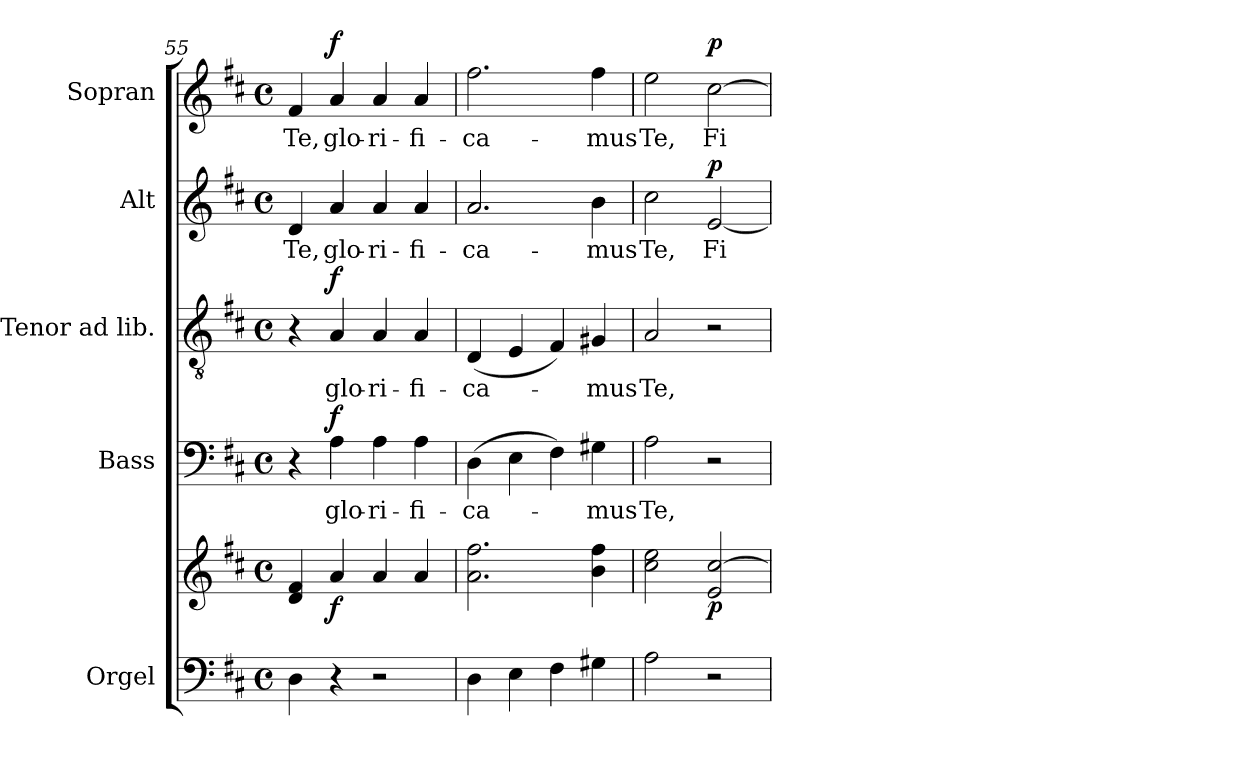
**kern	**kern	**dynam	**kern	**text	**dynam	**kern	**text	**dynam	**kern	**text	**dynam	**kern	**text	**dynam
*part5	*part5	*part5	*part4	*part4	*part4	*part3	*part3	*part3	*part2	*part2	*part2	*part1	*part1	*part1
*staff6	*staff5	*staff5/6	*staff4	*staff4	*staff4	*staff3	*staff3	*staff3	*staff2	*staff2	*staff2	*staff1	*staff1	*staff1
*I"Orgel	*	*	*I"Bass	*	*	*I"Tenor ad lib.	*	*	*I"Alt	*	*	*I"Sopran	*	*
*I'Org.	*	*	*I'B.	*	*	*I'T.	*	*	*I'A.	*	*	*I'S.	*	*
*clefF4	*clefG2	*	*clefF4	*	*	*clefGv2	*	*	*clefG2	*	*	*clefG2	*	*
*k[f#c#]	*k[f#c#]	*	*k[f#c#]	*	*	*k[f#c#]	*	*	*k[f#c#]	*	*	*k[f#c#]	*	*
*D:	*D:	*	*D:	*	*	*D:	*	*	*D:	*	*	*D:	*	*
*M4/4	*M4/4	*	*M4/4	*	*	*M4/4	*	*	*M4/4	*	*	*M4/4	*	*
*met(c)	*met(c)	*	*met(c)	*	*	*met(c)	*	*	*met(c)	*	*	*met(c)	*	*
=55	=55	=55	=55	=55	=55	=55	=55	=55	=55	=55	=55	=55	=55	=55
!	!	!	!	!	!	!	!	!	!	!LO:LY:b	!	!	!LO:LY:b	!
4D\	4d/ 4f#/	.	4r	.	.	4r	.	.	4d/	Te,	.	4f#/	Te,	.
!	!	!LO:DY:b	!	!LO:LY:b	!LO:DY:a	!	!LO:LY:b	!LO:DY:a	!	!LO:LY:b	!	!	!LO:LY:b	!LO:DY:a
4r	4a/	f	4A\	glo-	f	4A/	glo-	f	4a/	glo-	.	4a/	glo-	f
!	!	!	!	!LO:LY:b	!	!	!LO:LY:b	!	!	!LO:LY:b	!	!	!LO:LY:b	!
2r	4a/	.	4A\	-ri-	.	4A/	-ri-	.	4a/	-ri-	.	4a/	-ri-	.
!	!	!	!	!LO:LY:b	!	!	!LO:LY:b	!	!	!LO:LY:b	!	!	!LO:LY:b	!
.	4a/	.	4A\	-fi-	.	4A/	-fi-	.	4a/	-fi-	.	4a/	-fi-	.
=56	=56	=56	=56	=56	=56	=56	=56	=56	=56	=56	=56	=56	=56	=56
!	!	!	!	!LO:LY:b	!	!	!LO:LY:b	!	!	!LO:LY:b	!	!	!LO:LY:b	!
4D\	2.a\ 2.ff#\	.	(>4D\	-ca-	.	(<4D/	-ca-	.	2.a/	-ca-	.	2.ff#\	-ca-	.
4E\	.	.	4E\	.	.	4E/	.	.	.	.	.	.	.	.
4F#\	.	.	4F#\)	.	.	4F#/)	.	.	.	.	.	.	.	.
!	!	!	!	!LO:LY:b	!	!	!LO:LY:b	!	!	!LO:LY:b	!	!	!LO:LY:b	!
4G#X\	4b\ 4ff#\	.	4G#X\	-mus	.	4G#X/	-mus	.	4b\	-mus	.	4ff#\	-mus	.
!!LO:LB:g=z
=57	=57	=57	=57	=57	=57	=57	=57	=57	=57	=57	=57	=57	=57	=57
!	!	!	!	!LO:LY:b	!	!	!LO:LY:b	!	!	!LO:LY:b	!	!	!LO:LY:b	!
2A\	2cc#\ 2ee\	.	2A\	Te,	.	2A/	Te,	.	2cc#\	Te,	.	2ee\	Te,	.
!	!	!LO:DY:b	!	!	!	!	!	!	!	!LO:LY:b	!LO:DY:a	!	!LO:LY:b	!LO:DY:a
2r	2e/ [>2cc#/	p	2r	.	.	2r	.	.	[2e/	Fi-	p	[2cc#\	Fi-	p
=	=	=	=	=	=	=	=	=	=	=	=	=	=	=
*-	*-	*-	*-	*-	*-	*-	*-	*-	*-	*-	*-	*-	*-	*-
